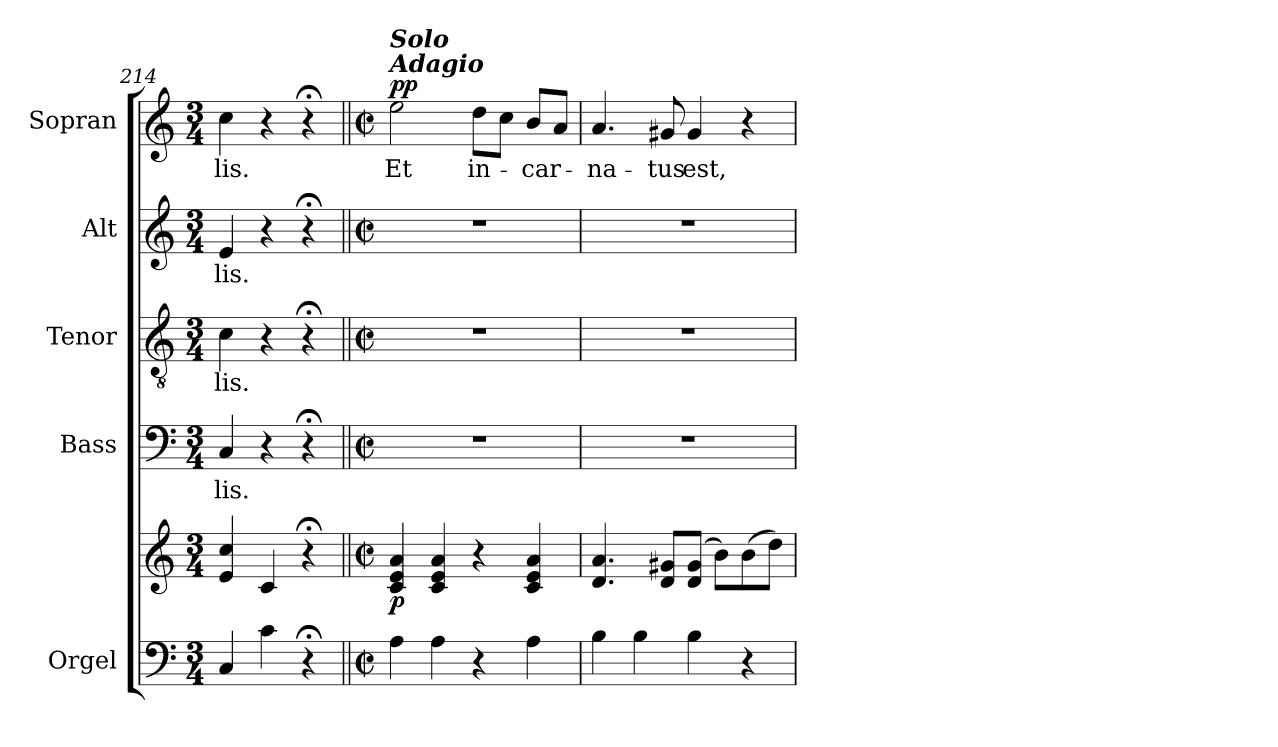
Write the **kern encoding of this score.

**kern	**kern	**dynam	**kern	**text	**kern	**text	**kern	**text	**kern	**text	**dynam
*part5	*part5	*part5	*part4	*part4	*part3	*part3	*part2	*part2	*part1	*part1	*part1
*staff6	*staff5	*staff5/6	*staff4	*staff4	*staff3	*staff3	*staff2	*staff2	*staff1	*staff1	*staff1
*I"Orgel	*	*	*I"Bass	*	*I"Tenor	*	*I"Alt	*	*I"Sopran	*	*
*I'Org.	*	*	*I'B.	*	*I'T.	*	*I'A.	*	*I'S.	*	*
*clefF4	*clefG2	*	*clefF4	*	*clefGv2	*	*clefG2	*	*clefG2	*	*
*k[]	*k[]	*	*k[]	*	*k[]	*	*k[]	*	*k[]	*	*
*C:	*C:	*	*C:	*	*C:	*	*C:	*	*C:	*	*
*M3/4	*M3/4	*	*M3/4	*	*M3/4	*	*M3/4	*	*M3/4	*	*
=214	=214	=214	=214	=214	=214	=214	=214	=214	=214	=214	=214
!	!	!	!	!LO:LY:b	!	!LO:LY:b	!	!LO:LY:b	!	!LO:LY:b	!
4C/	4e/ 4cc/	.	4C/	-lis.	4c\	-lis.	4e/	-lis.	4cc\	-lis.	.
4c\	4c/	.	4r	.	4r	.	4r	.	4r	.	.
4r;<	4r;<	.	4r;<	.	4r;<	.	4r;<	.	4r;<	.	.
=215||	=215||	=215||	=215||	=215||	=215||	=215||	=215||	=215||	=215||	=215||	=215||
*M2/2	*M2/2	*	*M2/2	*	*M2/2	*	*M2/2	*	*M2/2	*	*
*met(c|)	*met(c|)	*	*met(c|)	*	*met(c|)	*	*met(c|)	*	*met(c|)	*	*
!	!	!	!	!	!	!	!	!	!LO:TX:a:Bi:t=Adagio	!	!
!	!	!	!	!	!	!	!	!	!LO:TX:a:Bi:t=Solo	!	!
!	!	!LO:DY:b	!	!	!	!	!	!	!	!LO:LY:b	!LO:DY:a
4A\	4c/ 4e/ 4a/	p	1r	.	1r	.	1r	.	2ee\	Et	pp
4A\	4c/ 4e/ 4a/	.	.	.	.	.	.	.	.	.	.
!	!	!	!	!	!	!	!	!	!	!LO:LY:b	!
4r	4r	.	.	.	.	.	.	.	8dd\L	in-	.
.	.	.	.	.	.	.	.	.	8cc\J	.	.
!	!	!	!	!	!	!	!	!	!	!LO:LY:b	!
4A\	4c/ 4e/ 4a/	.	.	.	.	.	.	.	8b/L	-car-	.
.	.	.	.	.	.	.	.	.	8a/J	.	.
=216	=216	=216	=216	=216	=216	=216	=216	=216	=216	=216	=216
!	!	!	!	!	!	!	!	!	!	!LO:LY:b	!
4B\	4.d/ 4.a/	.	1r	.	1r	.	1r	.	4.a/	-na-	.
4B\	.	.	.	.	.	.	.	.	.	.	.
!	!	!	!	!	!	!	!	!	!	!LO:LY:b	!
.	8d/ 8g#X/L	.	.	.	.	.	.	.	8g#X/	-tus	.
!	!	!	!	!	!	!	!	!	!	!LO:LY:b	!
4B\	(8d/ 8g#/J	.	.	.	.	.	.	.	4g#/	est,	.
.	8b\L)	.	.	.	.	.	.	.	.	.	.
4r	(>8b\	.	.	.	.	.	.	.	4r	.	.
.	8dd\J)	.	.	.	.	.	.	.	.	.	.
=	=	=	=	=	=	=	=	=	=	=	=
*-	*-	*-	*-	*-	*-	*-	*-	*-	*-	*-	*-
